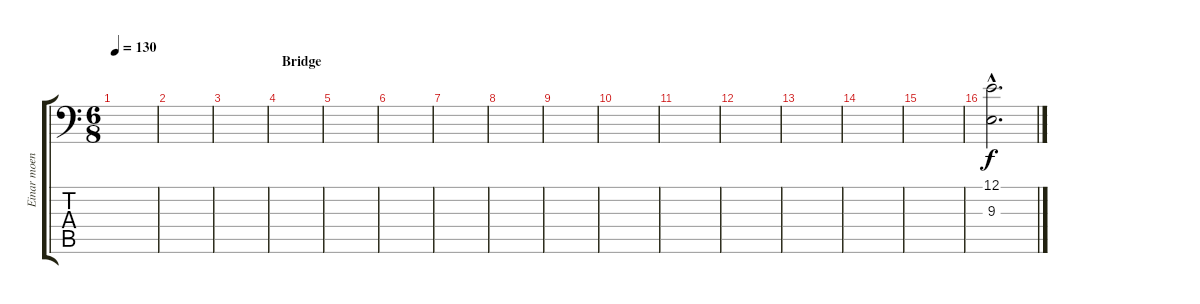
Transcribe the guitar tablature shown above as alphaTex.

\track ("Einar moen (low)" "Einar moen") {instrument stringensemble1}
\staff {score tabs}
\tuning (E3 B2 G2 D2 A1 E1) {hide}
\ts (6 8)
\tempo 130
\clef f4
\ks c
|
|
|
\section ("" "Bridge")
|
|
|
|
|
|
|
|
|
|
|
|
(12.1{hac} 9.3{hac}).2{d}
